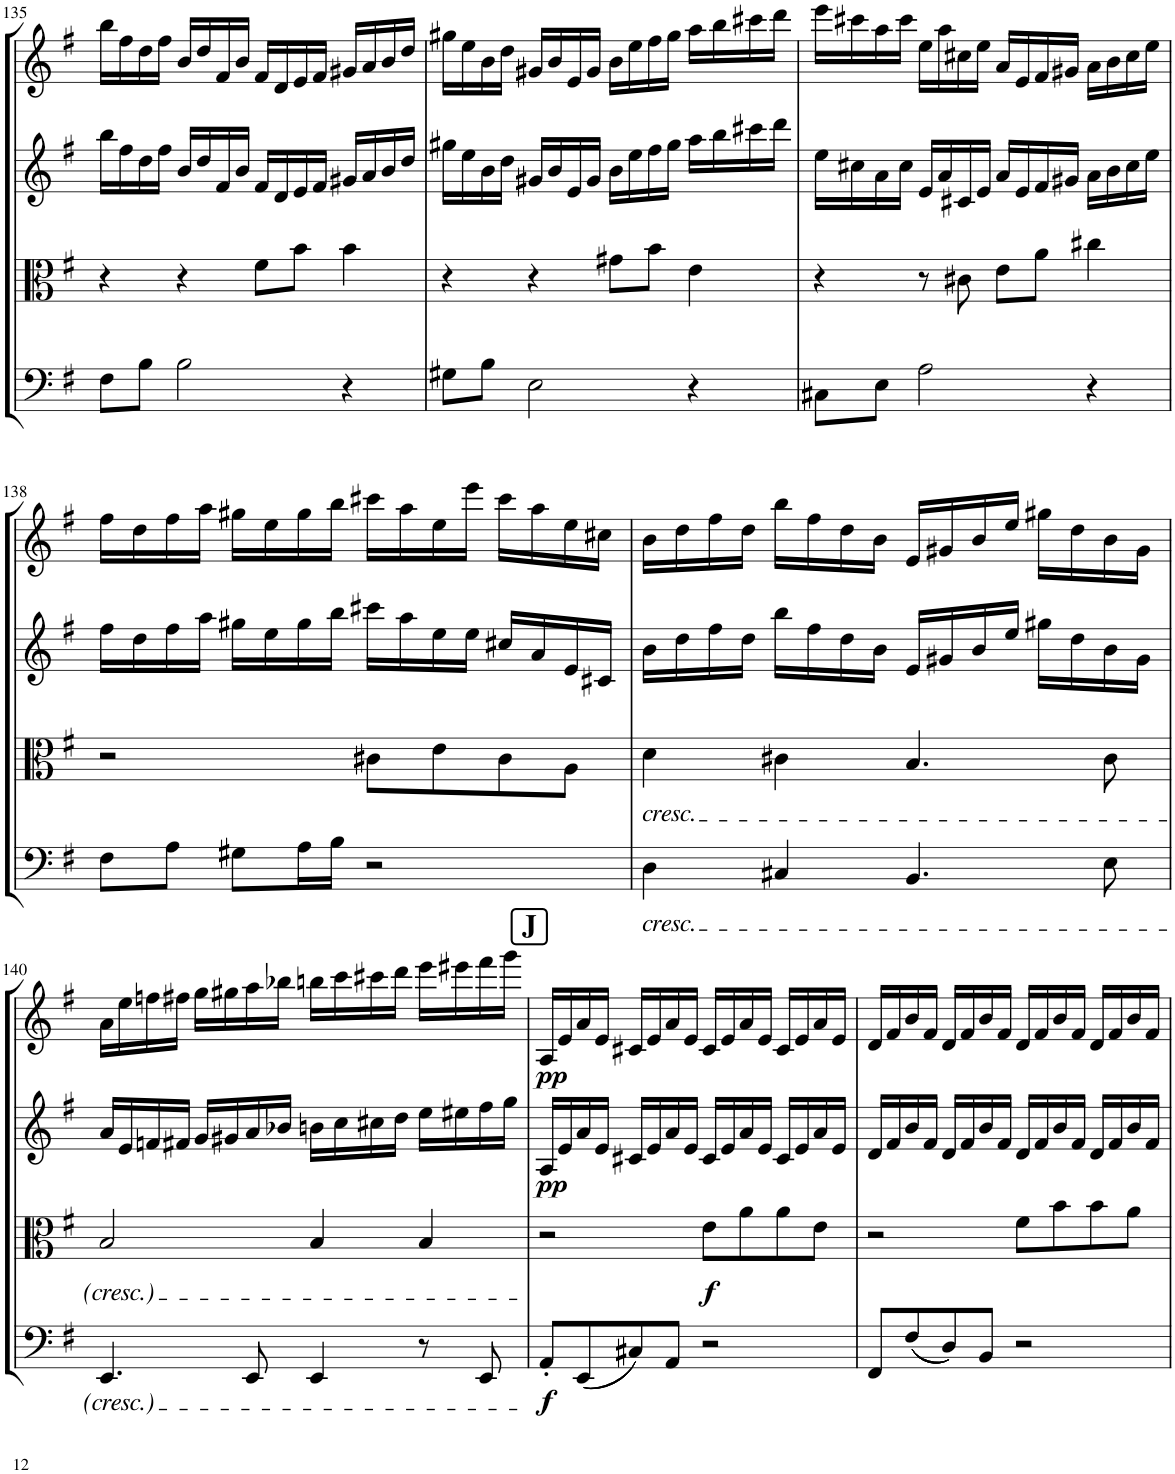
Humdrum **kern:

**kern	**dynam	**kern	**dynam	**kern	**dynam	**kern	**dynam
*part4	*part4	*part3	*part3	*part2	*part2	*part1	*part1
*staff4	*staff4	*staff3	*staff3	*staff2	*staff2	*staff1	*staff1
*I"Violoncello	*	*I"Viola	*	*I"Violin II	*	*I"Violin I	*
*I'Vc	*	*I'Vla	*	*I'Vln	*	*I'Vln	*
!!LO:PB:g=z
*clefF4	*	*clefC3	*	*clefG2	*	*clefG2	*
*k[f#]	*	*k[f#]	*	*k[f#]	*	*k[f#]	*
*M4/4	*	*M4/4	*	*M4/4	*	*M4/4	*
=135	=135	=135	=135	=135	=135	=135	=135
8F#\L	.	4r	.	16bb\LL	.	16bb\LL	.
.	.	.	.	16ff#\	.	16ff#\	.
8B\J	.	.	.	16dd\	.	16dd\	.
.	.	.	.	16ff#\JJ	.	16ff#\JJ	.
2B\	.	4r	.	16b/LL	.	16b/LL	.
.	.	.	.	16dd/	.	16dd/	.
.	.	.	.	16f#/	.	16f#/	.
.	.	.	.	16b/JJ	.	16b/JJ	.
.	.	8f#\L	.	16f#/LL	.	16f#/LL	.
.	.	.	.	16d/	.	16d/	.
.	.	8b\J	.	16e/	.	16e/	.
.	.	.	.	16f#/JJ	.	16f#/JJ	.
4r	.	4b\	.	16g#X/LL	.	16g#X/LL	.
.	.	.	.	16a/	.	16a/	.
.	.	.	.	16b/	.	16b/	.
.	.	.	.	16dd/JJ	.	16dd/JJ	.
=136	=136	=136	=136	=136	=136	=136	=136
8G#X\L	.	4r	.	16gg#X\LL	.	16gg#X\LL	.
.	.	.	.	16ee\	.	16ee\	.
8B\J	.	.	.	16b\	.	16b\	.
.	.	.	.	16dd\JJ	.	16dd\JJ	.
2E\	.	4r	.	16g#X/LL	.	16g#X/LL	.
.	.	.	.	16b/	.	16b/	.
.	.	.	.	16e/	.	16e/	.
.	.	.	.	16g#/JJ	.	16g#/JJ	.
.	.	8g#X\L	.	16b\LL	.	16b\LL	.
.	.	.	.	16ee\	.	16ee\	.
.	.	8b\J	.	16ff#\	.	16ff#\	.
.	.	.	.	16gg#\JJ	.	16gg#\JJ	.
4r	.	4e\	.	16aa\LL	.	16aa\LL	.
.	.	.	.	16bb\	.	16bb\	.
.	.	.	.	16ccc#X\	.	16ccc#X\	.
.	.	.	.	16ddd\JJ	.	16ddd\JJ	.
=137	=137	=137	=137	=137	=137	=137	=137
8C#X\L	.	4r	.	16ee\LL	.	16eee\LL	.
.	.	.	.	16cc#X\	.	16ccc#X\	.
8E\J	.	.	.	16a\	.	16aa\	.
.	.	.	.	16cc#\JJ	.	16ccc#\JJ	.
2A\	.	8r	.	16e/LL	.	16ee\LL	.
.	.	.	.	16a/	.	16aa\	.
.	.	8c#X\	.	16c#X/	.	16cc#X\	.
.	.	.	.	16e/JJ	.	16ee\JJ	.
.	.	8e\L	.	16a/LL	.	16a/LL	.
.	.	.	.	16e/	.	16e/	.
.	.	8a\J	.	16f#/	.	16f#/	.
.	.	.	.	16g#X/JJ	.	16g#X/JJ	.
4r	.	4cc#X\	.	16a\LL	.	16a\LL	.
.	.	.	.	16b\	.	16b\	.
.	.	.	.	16cc#\	.	16cc#\	.
.	.	.	.	16ee\JJ	.	16ee\JJ	.
!!LO:LB:g=z
=138	=138	=138	=138	=138	=138	=138	=138
8F#\L	.	2r	.	16ff#\LL	.	16ff#\LL	.
.	.	.	.	16dd\	.	16dd\	.
8A\J	.	.	.	16ff#\	.	16ff#\	.
.	.	.	.	16aa\JJ	.	16aa\JJ	.
8G#X\L	.	.	.	16gg#X\LL	.	16gg#X\LL	.
.	.	.	.	16ee\	.	16ee\	.
16A\L	.	.	.	16gg#\	.	16gg#\	.
16B\JJ	.	.	.	16bb\JJ	.	16bb\JJ	.
2r	.	8c#X\L	.	16ccc#X\LL	.	16ccc#X\LL	.
.	.	.	.	16aa\	.	16aa\	.
.	.	8e\	.	16ee\	.	16ee\	.
.	.	.	.	16ee\JJ	.	16eee\JJ	.
.	.	8c#\	.	16cc#X/LL	.	16ccc#\LL	.
.	.	.	.	16a/	.	16aa\	.
.	.	8A\J	.	16e/	.	16ee\	.
.	.	.	.	16c#X/JJ	.	16cc#X\JJ	.
=139	=139	=139	=139	=139	=139	=139	=139
!	!	!LO:TX:b:i:t=cresc.	!	!	!	!	!
!LO:TX:b:i:t=cresc.	!	!	!	!	!	!	!
4D\	.	4d\	.	16b\LL	.	16b\LL	.
.	.	.	.	16dd\	.	16dd\	.
.	.	.	.	16ff#\	.	16ff#\	.
.	.	.	.	16dd\JJ	.	16dd\JJ	.
4C#X/	.	4c#X\	.	16bb\LL	.	16bb\LL	.
.	.	.	.	16ff#\	.	16ff#\	.
.	.	.	.	16dd\	.	16dd\	.
.	.	.	.	16b\JJ	.	16b\JJ	.
4.BB/	.	4.B/	.	16e/LL	.	16e/LL	.
.	.	.	.	16g#X/	.	16g#X/	.
.	.	.	.	16b/	.	16b/	.
.	.	.	.	16ee/JJ	.	16ee/JJ	.
.	.	.	.	16gg#X\LL	.	16gg#X\LL	.
.	.	.	.	16dd\	.	16dd\	.
8E\	.	8c#\	.	16b\	.	16b\	.
.	.	.	.	16g#\JJ	.	16g#\JJ	.
!!LO:LB:g=z
=140	=140	=140	=140	=140	=140	=140	=140
4.EE/	.	2B/	.	16a/LL	.	16a\LL	.
.	.	.	.	16e/	.	16ee\	.
.	.	.	.	16fn/	.	16ffn\	.
.	.	.	.	16f#X/JJ	.	16ff#X\JJ	.
.	.	.	.	16g/LL	.	16gg\LL	.
.	.	.	.	16g#X/	.	16gg#X\	.
8EE/	.	.	.	16a/	.	16aa\	.
.	.	.	.	16b-X/JJ	.	16bb-X\JJ	.
4EE/	.	4B/	.	16bn\LL	.	16bbn\LL	.
.	.	.	.	16cc\	.	16ccc\	.
.	.	.	.	16cc#X\	.	16ccc#X\	.
.	.	.	.	16dd\JJ	.	16ddd\JJ	.
8r	.	4B/	.	16ee\LL	.	16eee\LL	.
.	.	.	.	16ee#X\	.	16eee#X\	.
8EE/	.	.	.	16ff#\	.	16fff#\	.
.	.	.	.	16gg\JJ	.	16ggg\JJ	.
!!LO:REH:place=s1:a:B:cj:fs=14:t=J
=141	=141	=141	=141	=141	=141	=141	=141
!	!LO:DY:b	!	!	!	!LO:DY:b	!	!LO:DY:b
8AA'/L	f	2r	.	16A/LL	pp	16A/LL	pp
.	.	.	.	16e/	.	16e/	.
(((8EE/	.	.	.	16a/	.	16a/	.
.	.	.	.	16e/JJ	.	16e/JJ	.
8C#X/)))	.	.	.	16c#X/LL	.	16c#X/LL	.
.	.	.	.	16e/	.	16e/	.
8AA/J	.	.	.	16a/	.	16a/	.
.	.	.	.	16e/JJ	.	16e/JJ	.
!	!	!	!LO:DY:b	!	!	!	!
2r	.	8e\L	f	16c#/LL	.	16c#/LL	.
.	.	.	.	16e/	.	16e/	.
.	.	8a\	.	16a/	.	16a/	.
.	.	.	.	16e/JJ	.	16e/JJ	.
.	.	8a\	.	16c#/LL	.	16c#/LL	.
.	.	.	.	16e/	.	16e/	.
.	.	8e\J	.	16a/	.	16a/	.
.	.	.	.	16e/JJ	.	16e/JJ	.
=142	=142	=142	=142	=142	=142	=142	=142
8FF#/L	.	2r	.	16d/LL	.	16d/LL	.
.	.	.	.	16f#/	.	16f#/	.
((((8F#/	.	.	.	16b/	.	16b/	.
.	.	.	.	16f#/JJ	.	16f#/JJ	.
8D/))))	.	.	.	16d/LL	.	16d/LL	.
.	.	.	.	16f#/	.	16f#/	.
8BB/J	.	.	.	16b/	.	16b/	.
.	.	.	.	16f#/JJ	.	16f#/JJ	.
2r	.	8f#\L	.	16d/LL	.	16d/LL	.
.	.	.	.	16f#/	.	16f#/	.
.	.	8b\	.	16b/	.	16b/	.
.	.	.	.	16f#/JJ	.	16f#/JJ	.
.	.	8b\	.	16d/LL	.	16d/LL	.
.	.	.	.	16f#/	.	16f#/	.
.	.	8a\J	.	16b/	.	16b/	.
.	.	.	.	16f#/JJ	.	16f#/JJ	.
=	=	=	=	=	=	=	=
*-	*-	*-	*-	*-	*-	*-	*-
